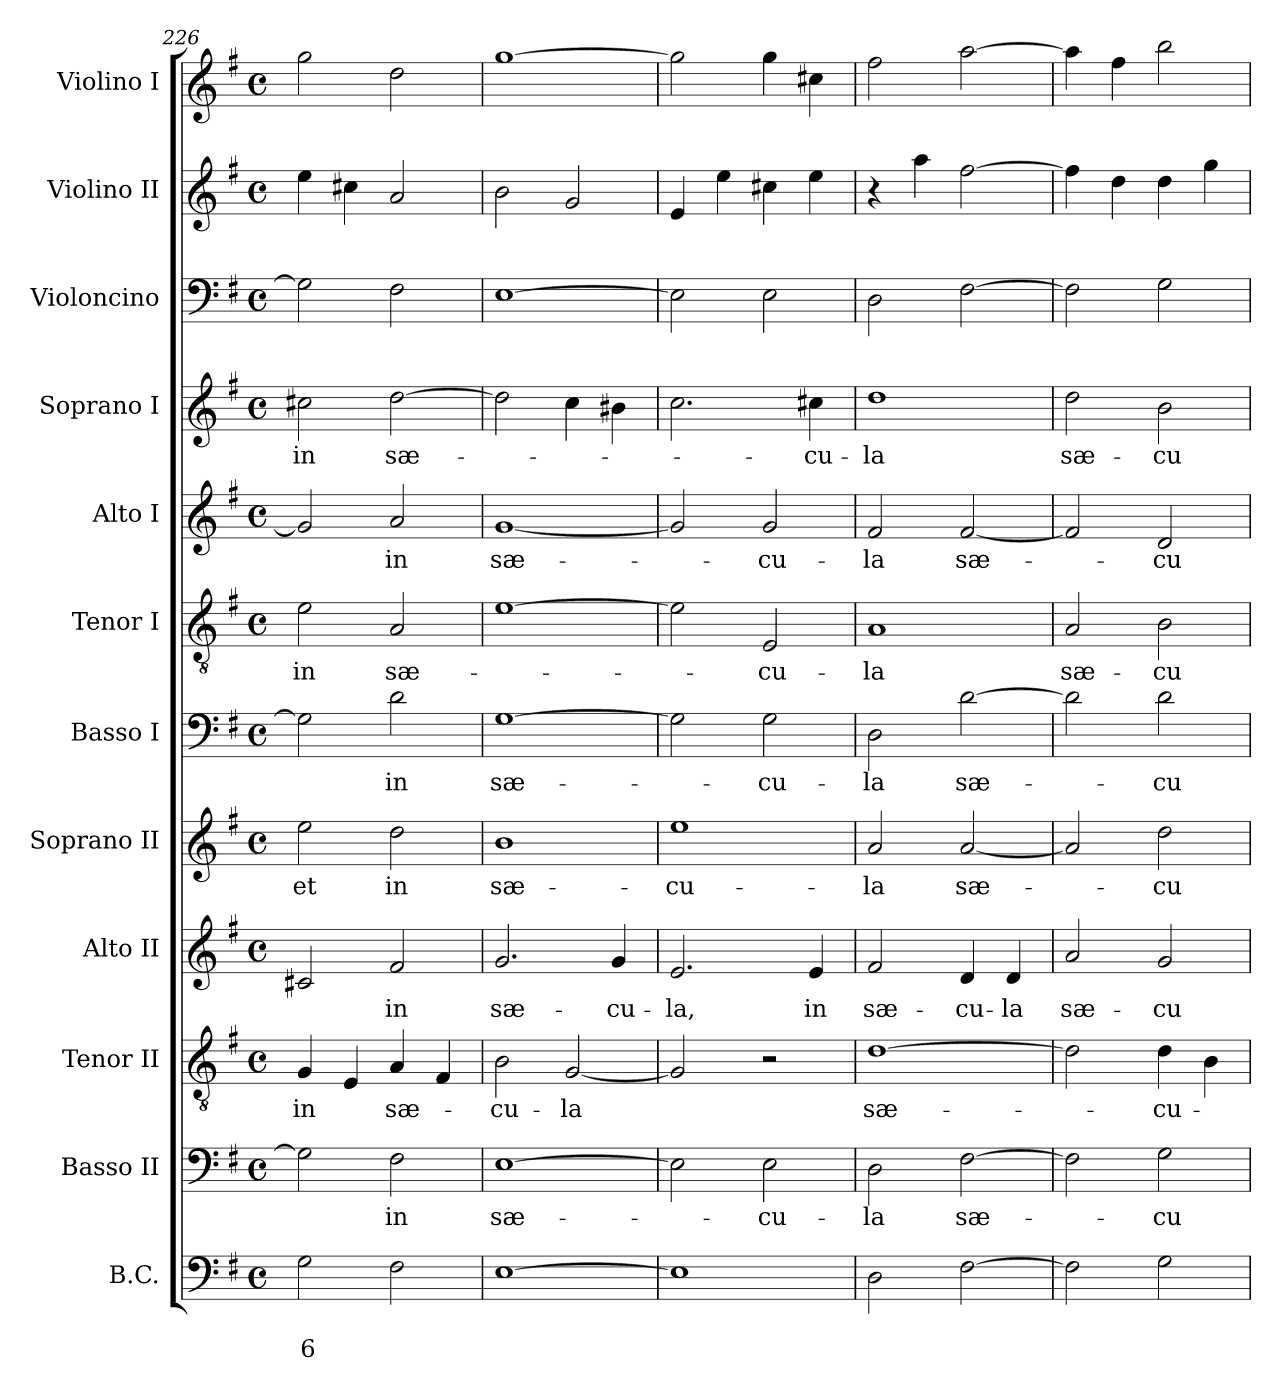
**kern	**text	**text	**kern	**text	**kern	**text	**kern	**text	**kern	**text	**kern	**text	**kern	**text	**kern	**text	**kern	**text	**kern	**kern	**kern
*part12	*part12	*part12	*part11	*part11	*part10	*part10	*part9	*part9	*part8	*part8	*part7	*part7	*part6	*part6	*part5	*part5	*part4	*part4	*part3	*part2	*part1
*staff12	*staff12	*staff12	*staff11	*staff11	*staff10	*staff10	*staff9	*staff9	*staff8	*staff8	*staff7	*staff7	*staff6	*staff6	*staff5	*staff5	*staff4	*staff4	*staff3	*staff2	*staff1
*I"B.C.	*	*	*I"Basso II	*	*I"Tenor II	*	*I"Alto II	*	*I"Soprano II	*	*I"Basso I	*	*I"Tenor I	*	*I"Alto I	*	*I"Soprano I	*	*I"Violoncino	*I"Violino II	*I"Violino I
*I'BC	*	*	*I'B 2	*	*I'T 2	*	*I'A 2	*	*I'S 2	*	*I'B 1	*	*I'T 1	*	*I'A 1	*	*I'S 1	*	*I'Vc.	*I'Vln. II	*I'Vln. I
!!LO:PB:g=z
*clefF4	*	*	*clefF4	*	*clefGv2	*	*clefG2	*	*clefG2	*	*clefF4	*	*clefGv2	*	*clefG2	*	*clefG2	*	*clefF4	*clefG2	*clefG2
*k[f#]	*	*	*k[f#]	*	*k[f#]	*	*k[f#]	*	*k[f#]	*	*k[f#]	*	*k[f#]	*	*k[f#]	*	*k[f#]	*	*k[f#]	*k[f#]	*k[f#]
*G:	*	*	*G:	*	*G:	*	*G:	*	*G:	*	*G:	*	*G:	*	*G:	*	*G:	*	*G:	*G:	*G:
*M4/4	*	*	*M4/4	*	*M4/4	*	*M4/4	*	*M4/4	*	*M4/4	*	*M4/4	*	*M4/4	*	*M4/4	*	*M4/4	*M4/4	*M4/4
*met(c)	*	*	*met(c)	*	*met(c)	*	*met(c)	*	*met(c)	*	*met(c)	*	*met(c)	*	*met(c)	*	*met(c)	*	*met(c)	*met(c)	*met(c)
=226	=226	=226	=226	=226	=226	=226	=226	=226	=226	=226	=226	=226	=226	=226	=226	=226	=226	=226	=226	=226	=226
!	!	!LO:LY:b	!	!	!	!LO:LY:b	!	!	!	!LO:LY:b	!	!	!	!LO:LY:b	!	!	!	!LO:LY:b	!	!	!
2G\	.	6	2G\]	.	4G/	in	2c#X/	.	2ee\	et	2G\]	.	2e\	in	2g/]	.	2cc#X\	in	2G\]	4ee\	2gg\
.	.	.	.	.	4E/	.	.	.	.	.	.	.	.	.	.	.	.	.	.	4cc#X\	.
!	!	!	!	!LO:LY:b	!	!LO:LY:b	!	!LO:LY:b	!	!LO:LY:b	!	!LO:LY:b	!	!LO:LY:b	!	!LO:LY:b	!	!LO:LY:b	!	!	!
2F#\	.	.	2F#\	in	4A/	sæ-	2f#/	in	2dd\	in	2d\	in	2A/	sæ-	2a/	in	[2dd\	sæ-	2F#\	2a/	2dd\
.	.	.	.	.	4F#/	.	.	.	.	.	.	.	.	.	.	.	.	.	.	.	.
=227	=227	=227	=227	=227	=227	=227	=227	=227	=227	=227	=227	=227	=227	=227	=227	=227	=227	=227	=227	=227	=227
!	!	!	!	!LO:LY:b	!	!LO:LY:b	!	!LO:LY:b	!	!LO:LY:b	!	!LO:LY:b	!	!	!	!LO:LY:b	!	!	!	!	!
[1E	.	.	[1E	sæ-	2B\	-cu-	2.g/	sæ-	1b	sæ-	[1G	sæ-	[1e	.	[1g	sæ-	2dd\]	.	[1E	2b\	[1gg
!	!	!	!	!	!	!LO:LY:b	!	!	!	!	!	!	!	!	!	!	!	!	!	!	!
.	.	.	.	.	[2G/	-la	.	.	.	.	.	.	.	.	.	.	4cc\	.	.	2g/	.
!	!	!	!	!	!	!	!	!LO:LY:b	!	!	!	!	!	!	!	!	!	!	!	!	!
.	.	.	.	.	.	.	4g/	-cu-	.	.	.	.	.	.	.	.	4b#X\	.	.	.	.
=228	=228	=228	=228	=228	=228	=228	=228	=228	=228	=228	=228	=228	=228	=228	=228	=228	=228	=228	=228	=228	=228
!	!	!	!	!	!	!	!	!LO:LY:b	!	!LO:LY:b	!	!	!	!	!	!	!	!	!	!	!
1E]	.	.	2E\]	.	2G/]	.	2.e/	-la,	1ee	-cu-	2G\]	.	2e\]	.	2g/]	.	2.cc\	.	2E\]	4e/	2gg\]
.	.	.	.	.	.	.	.	.	.	.	.	.	.	.	.	.	.	.	.	4ee\	.
!	!	!	!	!LO:LY:b	!	!	!	!	!	!	!	!LO:LY:b	!	!LO:LY:b	!	!LO:LY:b	!	!	!	!	!
.	.	.	2E\	-cu-	2r	.	.	.	.	.	2G\	-cu-	2E/	-cu-	2g/	-cu-	.	.	2E\	4cc#X\	4gg\
!	!	!	!	!	!	!	!	!LO:LY:b	!	!	!	!	!	!	!	!	!	!LO:LY:b	!	!	!
.	.	.	.	.	.	.	4e/	in	.	.	.	.	.	.	.	.	4cc#X\	-cu-	.	4ee\	4cc#X\
=229	=229	=229	=229	=229	=229	=229	=229	=229	=229	=229	=229	=229	=229	=229	=229	=229	=229	=229	=229	=229	=229
!	!	!	!	!LO:LY:b	!	!LO:LY:b	!	!LO:LY:b	!	!LO:LY:b	!	!LO:LY:b	!	!LO:LY:b	!	!LO:LY:b	!	!LO:LY:b	!	!	!
2D\	.	.	2D\	-la	[1d	sæ-	2f#/	sæ-	2a/	-la	2D\	-la	1A	-la	2f#/	-la	1dd	-la	2D\	4r	2ff#\
.	.	.	.	.	.	.	.	.	.	.	.	.	.	.	.	.	.	.	.	4aa\	.
!	!	!	!	!LO:LY:b	!	!	!	!LO:LY:b	!	!LO:LY:b	!	!LO:LY:b	!	!	!	!LO:LY:b	!	!	!	!	!
[2F#\	.	.	[2F#\	sæ-	.	.	4d/	-cu-	[2a/	sæ-	[2d\	sæ-	.	.	[2f#/	sæ-	.	.	[2F#\	[2ff#\	[2aa\
!	!	!	!	!	!	!	!	!LO:LY:b	!	!	!	!	!	!	!	!	!	!	!	!	!
.	.	.	.	.	.	.	4d/	-la	.	.	.	.	.	.	.	.	.	.	.	.	.
=230	=230	=230	=230	=230	=230	=230	=230	=230	=230	=230	=230	=230	=230	=230	=230	=230	=230	=230	=230	=230	=230
!	!	!	!	!	!	!	!	!LO:LY:b	!	!	!	!	!	!LO:LY:b	!	!	!	!LO:LY:b	!	!	!
2F#\]	.	.	2F#\]	.	2d\]	.	2a/	sæ-	2a/]	.	2d\]	.	2A/	sæ-	2f#/]	.	2dd\	sæ-	2F#\]	4ff#\]	4aa\]
.	.	.	.	.	.	.	.	.	.	.	.	.	.	.	.	.	.	.	.	4dd\	4ff#\
!	!	!	!	!LO:LY:b	!	!LO:LY:b	!	!LO:LY:b	!	!LO:LY:b	!	!LO:LY:b	!	!LO:LY:b	!	!LO:LY:b	!	!LO:LY:b	!	!	!
2G\	.	.	2G\	-cu-	4d\	-cu-	2g/	-cu-	2dd\	-cu-	2d\	-cu-	2B\	-cu-	2d/	-cu-	2b\	-cu-	2G\	4dd\	2bb\
.	.	.	.	.	4B\	.	.	.	.	.	.	.	.	.	.	.	.	.	.	4gg\	.
=	=	=	=	=	=	=	=	=	=	=	=	=	=	=	=	=	=	=	=	=	=
*-	*-	*-	*-	*-	*-	*-	*-	*-	*-	*-	*-	*-	*-	*-	*-	*-	*-	*-	*-	*-	*-
